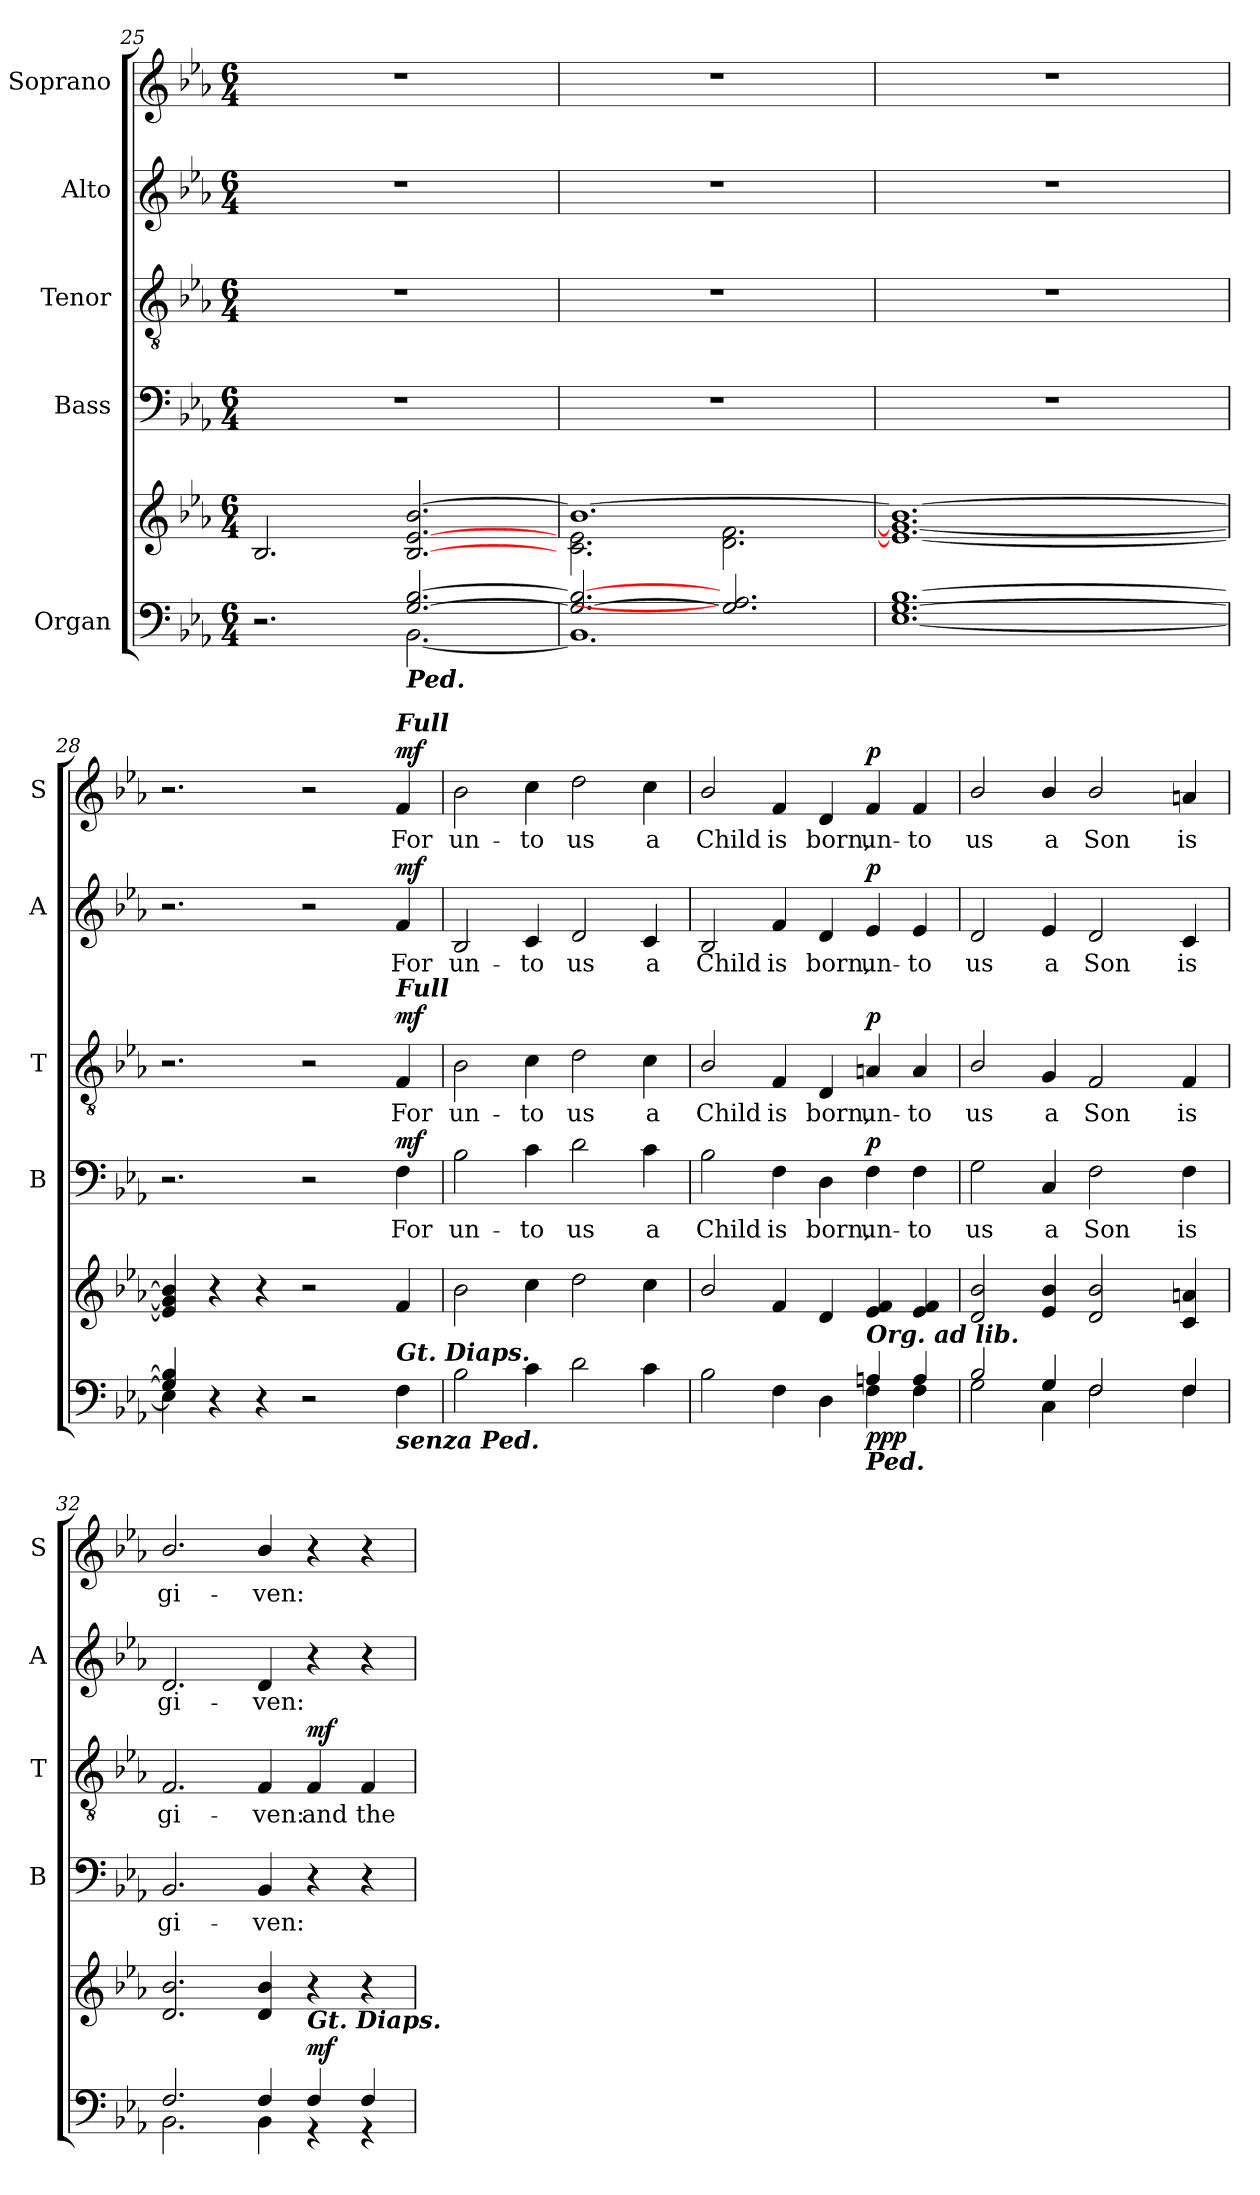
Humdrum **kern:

**kern	**kern	**dynam	**kern	**text	**dynam	**kern	**text	**dynam	**kern	**text	**dynam	**kern	**text	**dynam
*part5	*part5	*part5	*part4	*part4	*part4	*part3	*part3	*part3	*part2	*part2	*part2	*part1	*part1	*part1
*staff6	*staff5	*staff5/6	*staff4	*staff4	*staff4	*staff3	*staff3	*staff3	*staff2	*staff2	*staff2	*staff1	*staff1	*staff1
*I"Organ	*	*	*I"Bass	*	*	*I"Tenor	*	*	*I"Alto	*	*	*I"Soprano	*	*
*	*	*	*I'B	*	*	*I'T	*	*	*I'A	*	*	*I'S	*	*
!!LO:LB:g=z
*clefF4	*clefG2	*	*clefF4	*	*	*clefGv2	*	*	*clefG2	*	*	*clefG2	*	*
*k[b-e-a-]	*k[b-e-a-]	*	*k[b-e-a-]	*	*	*k[b-e-a-]	*	*	*k[b-e-a-]	*	*	*k[b-e-a-]	*	*
*E-:	*E-:	*	*E-:	*	*	*E-:	*	*	*E-:	*	*	*E-:	*	*
*M6/4	*M6/4	*	*M6/4	*	*	*M6/4	*	*	*M6/4	*	*	*M6/4	*	*
=25	=25	=25	=25	=25	=25	=25	=25	=25	=25	=25	=25	=25	=25	=25
*^	*^	*	*	*	*	*	*	*	*	*	*	*	*	*
!	!	!	!	!	!LO:N:vis=1	!	!	!LO:N:vis=1	!	!	!LO:N:vis=1	!	!	!LO:N:vis=1	!	!
2.ryy	2.r	2.B-	1.ryy	.	1.r	.	.	1.r	.	.	1.r	.	.	1.r	.	.
!LO:TX:b:Bi:t=Ped.	!	!	!	!	!	!	!	!	!	!	!	!	!	!	!	!
[2.G/ [2.B-/	[2.BB-	[2.B- [2.e- [2.b-	.	.	.	.	.	.	.	.	.	.	.	.	.	.
=26	=26	=26	=26	=26	=26	=26	=26	=26	=26	=26	=26	=26	=26	=26	=26	=26
!	!	!	!	!	!LO:N:vis=1	!	!	!LO:N:vis=1	!	!	!LO:N:vis=1	!	!	!LO:N:vis=1	!	!
2.G/_ 2.B-/_	1.BB-]	1.b-_	2.c\ 2.e-\	.	1.r	.	.	1.r	.	.	1.r	.	.	1.r	.	.
2.G/] 2.A-/]	.	.	2.d\ 2.f\	.	.	.	.	.	.	.	.	.	.	.	.	.
=27	=27	=27	=27	=27	=27	=27	=27	=27	=27	=27	=27	=27	=27	=27	=27	=27
!	!	!	!	!	!LO:N:vis=1	!	!	!LO:N:vis=1	!	!	!LO:N:vis=1	!	!	!LO:N:vis=1	!	!
[1.G/ [1.B-/	[1.E-	1.e-_ 1.g_ 1.b-_	1ryy	.	1.r	.	.	1.r	.	.	1.r	.	.	1.r	.	.
.	.	.	4ryy	.	.	.	.	.	.	.	.	.	.	.	.	.
.	.	.	4ryy	.	.	.	.	.	.	.	.	.	.	.	.	.
=28	=28	=28	=28	=28	=28	=28	=28	=28	=28	=28	=28	=28	=28	=28	=28	=28
4G/] 4B-/]	4E-]	4e-] 4g] 4b-]	1ryy	.	2.r	.	.	2.r	.	.	2.r	.	.	2.r	.	.
1ryy	4r	4r	.	.	.	.	.	.	.	.	.	.	.	.	.	.
.	4r	4r	.	.	.	.	.	.	.	.	.	.	.	.	.	.
.	2r	2r	.	.	2r	.	.	2r	.	.	2r	.	.	2r	.	.
.	.	.	4ryy	.	.	.	.	.	.	.	.	.	.	.	.	.
!	!	!	!	!	!	!	!	!	!	!	!	!	!	!LO:TX:a:Bi:t=Full	!	!
!	!	!	!	!	!	!	!	!LO:TX:a:Bi:t=Full	!	!	!	!	!	!	!	!
!LO:TX:b:Bi:t=senza Ped.	!	!	!	!	!	!	!	!	!	!	!	!	!	!	!	!
!LO:TX:a:Bi:t=Gt. Diaps.	!	!	!	!	!	!	!	!	!	!	!	!	!	!	!	!
!	!	!	!	!LO:DY:b=2	!	!LO:LY:b	!	!	!LO:LY:b	!	!	!LO:LY:b	!	!	!LO:LY:b	!
!	!	!	!	!LO:DY:n=1:b	!	!	!LO:DY:b	!	!	!LO:DY:b	!	!	!LO:DY:b	!	!	!LO:DY:b
4ryy	4F	4f	4ryy	mf mf	4F	For	mf	4F	For	mf	4f	For	mf	4f	For	mf
=29	=29	=29	=29	=29	=29	=29	=29	=29	=29	=29	=29	=29	=29	=29	=29	=29
!	!	!	!	!	!	!LO:LY:b	!	!	!LO:LY:b	!	!	!LO:LY:b	!	!	!LO:LY:b	!
1.ryy	2B-	2b-\	1.ryy	.	2B-	un-	.	2B-	un-	.	2B-	un-	.	2b-	un-	.
!	!	!	!	!	!	!LO:LY:b	!	!	!LO:LY:b	!	!	!LO:LY:b	!	!	!LO:LY:b	!
.	4c	4cc\	.	.	4c	-to	.	4c	-to	.	4c	-to	.	4cc	-to	.
!	!	!	!	!	!	!LO:LY:b	!	!	!LO:LY:b	!	!	!LO:LY:b	!	!	!LO:LY:b	!
.	2d	2dd\	.	.	2d	us	.	2d	us	.	2d	us	.	2dd	us	.
!	!	!	!	!	!	!LO:LY:b	!	!	!LO:LY:b	!	!	!LO:LY:b	!	!	!LO:LY:b	!
.	4c	4cc\	.	.	4c	a	.	4c	a	.	4c	a	.	4cc	a	.
=30	=30	=30	=30	=30	=30	=30	=30	=30	=30	=30	=30	=30	=30	=30	=30	=30
!	!	!	!	!	!	!LO:LY:b	!	!	!LO:LY:b	!	!	!LO:LY:b	!	!	!LO:LY:b	!
1ryy	2B-\	2b-/	1ryy	.	2B-\	Child	.	2B-/	Child	.	2B-/	Child	.	2b-/	Child	.
!	!	!	!	!	!	!LO:LY:b	!	!	!LO:LY:b	!	!	!LO:LY:b	!	!	!LO:LY:b	!
.	4F	4f	.	.	4F	is	.	4F	is	.	4f	is	.	4f	is	.
!	!	!	!	!	!	!LO:LY:b	!	!	!LO:LY:b	!	!	!LO:LY:b	!	!	!LO:LY:b	!
.	4D	4d	.	.	4D	born,	.	4D	born,	.	4d	born,	.	4d	born,	.
!LO:TX:a:Bi:t=Org. ad lib.	!	!	!	!	!	!	!	!	!	!	!	!	!	!	!	!
!LO:TX:b:Bi:t=Ped.	!	!	!	!	!	!	!	!	!	!	!	!	!	!	!	!
!	!	!	!	!LO:DY:b=2	!	!LO:LY:b	!	!	!LO:LY:b	!	!	!LO:LY:b	!	!	!LO:LY:b	!
!	!	!	!	!LO:DY:n=1:b=2	!	!	!	!	!	!	!	!	!	!	!	!
!	!	!	!	!LO:DY:n=2:b	!	!	!LO:DY:b	!	!	!LO:DY:b	!	!	!LO:DY:b	!	!	!LO:DY:b
4An/	4F	4e- 4f	4ryy	p p p	4F	un-	p	4An	un-	p	4e-	un-	p	4f	un-	p
!	!	!	!	!	!	!LO:LY:b	!	!	!LO:LY:b	!	!	!LO:LY:b	!	!	!LO:LY:b	!
4A/	4F	4e- 4f	4ryy	.	4F	-to	.	4A	-to	.	4e-	-to	.	4f	-to	.
=31	=31	=31	=31	=31	=31	=31	=31	=31	=31	=31	=31	=31	=31	=31	=31	=31
!	!	!	!	!	!	!LO:LY:b	!	!	!LO:LY:b	!	!	!LO:LY:b	!	!	!LO:LY:b	!
2B-/	2G\	2d/ 2b-/	1ryy	.	2G\	us	.	2B-/	us	.	2d/	us	.	2b-/	us	.
!	!	!	!	!	!	!LO:LY:b	!	!	!LO:LY:b	!	!	!LO:LY:b	!	!	!LO:LY:b	!
4G/	4C\	4e-/ 4b-/	.	.	4C/	a	.	4G/	a	.	4e-/	a	.	4b-/	a	.
!	!	!	!	!	!	!LO:LY:b	!	!	!LO:LY:b	!	!	!LO:LY:b	!	!	!LO:LY:b	!
2F/	2F\	2d/ 2b-/	.	.	2F\	Son	.	2F/	Son	.	2d/	Son	.	2b-/	Son	.
.	.	.	4ryy	.	.	.	.	.	.	.	.	.	.	.	.	.
!	!	!	!	!	!	!LO:LY:b	!	!	!LO:LY:b	!	!	!LO:LY:b	!	!	!LO:LY:b	!
4F/	4F	4c 4an	4ryy	.	4F	is	.	4F	is	.	4c	is	.	4an	is	.
=32	=32	=32	=32	=32	=32	=32	=32	=32	=32	=32	=32	=32	=32	=32	=32	=32
!	!	!	!	!	!	!LO:LY:b	!	!	!LO:LY:b	!	!	!LO:LY:b	!	!	!LO:LY:b	!
2.F/	2.BB-\	2.d/ 2.b-/	1ryy	.	2.BB-/	gi-	.	2.F/	gi-	.	2.d/	gi-	.	2.b-/	gi-	.
!	!	!	!	!	!	!LO:LY:b	!	!	!LO:LY:b	!	!	!LO:LY:b	!	!	!LO:LY:b	!
4F/	4BB-\	4d/ 4b-/	.	.	4BB-/	-ven:	.	4F/	-ven:	.	4d/	-ven:	.	4b-/	-ven:	.
!LO:TX:a:Bi:t=Gt. Diaps.	!	!	!	!	!	!	!	!	!	!	!	!	!	!	!	!
!	!	!	!	!LO:DY:a=2	!	!	!	!	!LO:LY:b	!LO:DY:b	!	!	!	!	!	!
4F/	4r	4r	4ryy	mf	4r	.	.	4F	and	mf	4r	.	.	4r	.	.
!	!	!	!	!	!	!	!	!	!LO:LY:b	!	!	!	!	!	!	!
4F/	4r	4r	4ryy	.	4r	.	.	4F	the	.	4r	.	.	4r	.	.
*v	*v	*	*	*	*	*	*	*	*	*	*	*	*	*	*	*
*	*v	*v	*	*	*	*	*	*	*	*	*	*	*	*	*
=	=	=	=	=	=	=	=	=	=	=	=	=	=	=
*-	*-	*-	*-	*-	*-	*-	*-	*-	*-	*-	*-	*-	*-	*-
